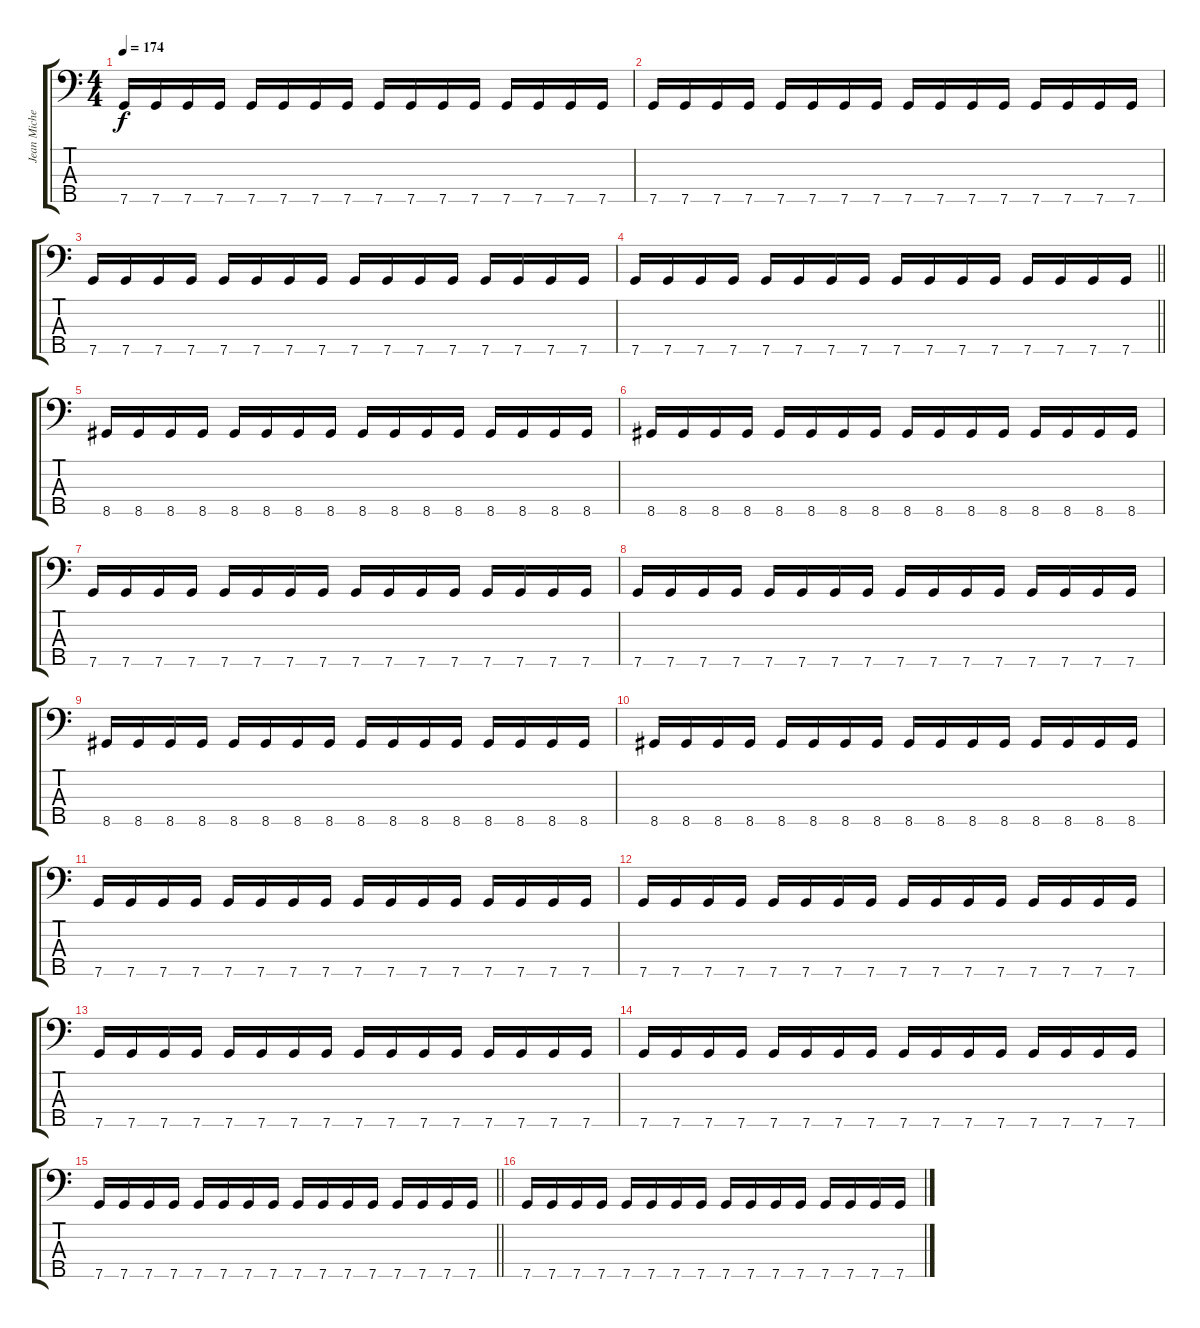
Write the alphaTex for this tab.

\track ("Jean Michel Labadie - BASS" "Jean Miche") {instrument electricbasspick}
\staff {score tabs}
\tuning (F2 C2 G1 D1 C1) {hide}
\ts (4 4)
\tempo 174
\clef f4
\ks c
7.5.16{dy f} 7.5.16 7.5.16 7.5.16 7.5.16 7.5.16 7.5.16 7.5.16 7.5.16 7.5.16 7.5.16 7.5.16 7.5.16 7.5.16 7.5.16 7.5.16 |
7.5.16 7.5.16 7.5.16 7.5.16 7.5.16 7.5.16 7.5.16 7.5.16 7.5.16 7.5.16 7.5.16 7.5.16 7.5.16 7.5.16 7.5.16 7.5.16 |
7.5.16 7.5.16 7.5.16 7.5.16 7.5.16 7.5.16 7.5.16 7.5.16 7.5.16 7.5.16 7.5.16 7.5.16 7.5.16 7.5.16 7.5.16 7.5.16 |
\barLineRight lightlight
7.5.16 7.5.16 7.5.16 7.5.16 7.5.16 7.5.16 7.5.16 7.5.16 7.5.16 7.5.16 7.5.16 7.5.16 7.5.16 7.5.16 7.5.16 7.5.16 |
\section ("" "")
8.5.16 8.5.16 8.5.16 8.5.16 8.5.16 8.5.16 8.5.16 8.5.16 8.5.16 8.5.16 8.5.16 8.5.16 8.5.16 8.5.16 8.5.16 8.5.16 |
8.5.16 8.5.16 8.5.16 8.5.16 8.5.16 8.5.16 8.5.16 8.5.16 8.5.16 8.5.16 8.5.16 8.5.16 8.5.16 8.5.16 8.5.16 8.5.16 |
7.5.16 7.5.16 7.5.16 7.5.16 7.5.16 7.5.16 7.5.16 7.5.16 7.5.16 7.5.16 7.5.16 7.5.16 7.5.16 7.5.16 7.5.16 7.5.16 |
7.5.16 7.5.16 7.5.16 7.5.16 7.5.16 7.5.16 7.5.16 7.5.16 7.5.16 7.5.16 7.5.16 7.5.16 7.5.16 7.5.16 7.5.16 7.5.16 |
8.5.16 8.5.16 8.5.16 8.5.16 8.5.16 8.5.16 8.5.16 8.5.16 8.5.16 8.5.16 8.5.16 8.5.16 8.5.16 8.5.16 8.5.16 8.5.16 |
8.5.16 8.5.16 8.5.16 8.5.16 8.5.16 8.5.16 8.5.16 8.5.16 8.5.16 8.5.16 8.5.16 8.5.16 8.5.16 8.5.16 8.5.16 8.5.16 |
7.5.16 7.5.16 7.5.16 7.5.16 7.5.16 7.5.16 7.5.16 7.5.16 7.5.16 7.5.16 7.5.16 7.5.16 7.5.16 7.5.16 7.5.16 7.5.16 |
7.5.16 7.5.16 7.5.16 7.5.16 7.5.16 7.5.16 7.5.16 7.5.16 7.5.16 7.5.16 7.5.16 7.5.16 7.5.16 7.5.16 7.5.16 7.5.16 |
7.5.16 7.5.16 7.5.16 7.5.16 7.5.16 7.5.16 7.5.16 7.5.16 7.5.16 7.5.16 7.5.16 7.5.16 7.5.16 7.5.16 7.5.16 7.5.16 |
7.5.16 7.5.16 7.5.16 7.5.16 7.5.16 7.5.16 7.5.16 7.5.16 7.5.16 7.5.16 7.5.16 7.5.16 7.5.16 7.5.16 7.5.16 7.5.16 |
\barLineRight lightlight
7.5.16 7.5.16 7.5.16 7.5.16 7.5.16 7.5.16 7.5.16 7.5.16 7.5.16 7.5.16 7.5.16 7.5.16 7.5.16 7.5.16 7.5.16 7.5.16 |
7.5.16 7.5.16 7.5.16 7.5.16 7.5.16 7.5.16 7.5.16 7.5.16 7.5.16 7.5.16 7.5.16 7.5.16 7.5.16 7.5.16 7.5.16 7.5.16
